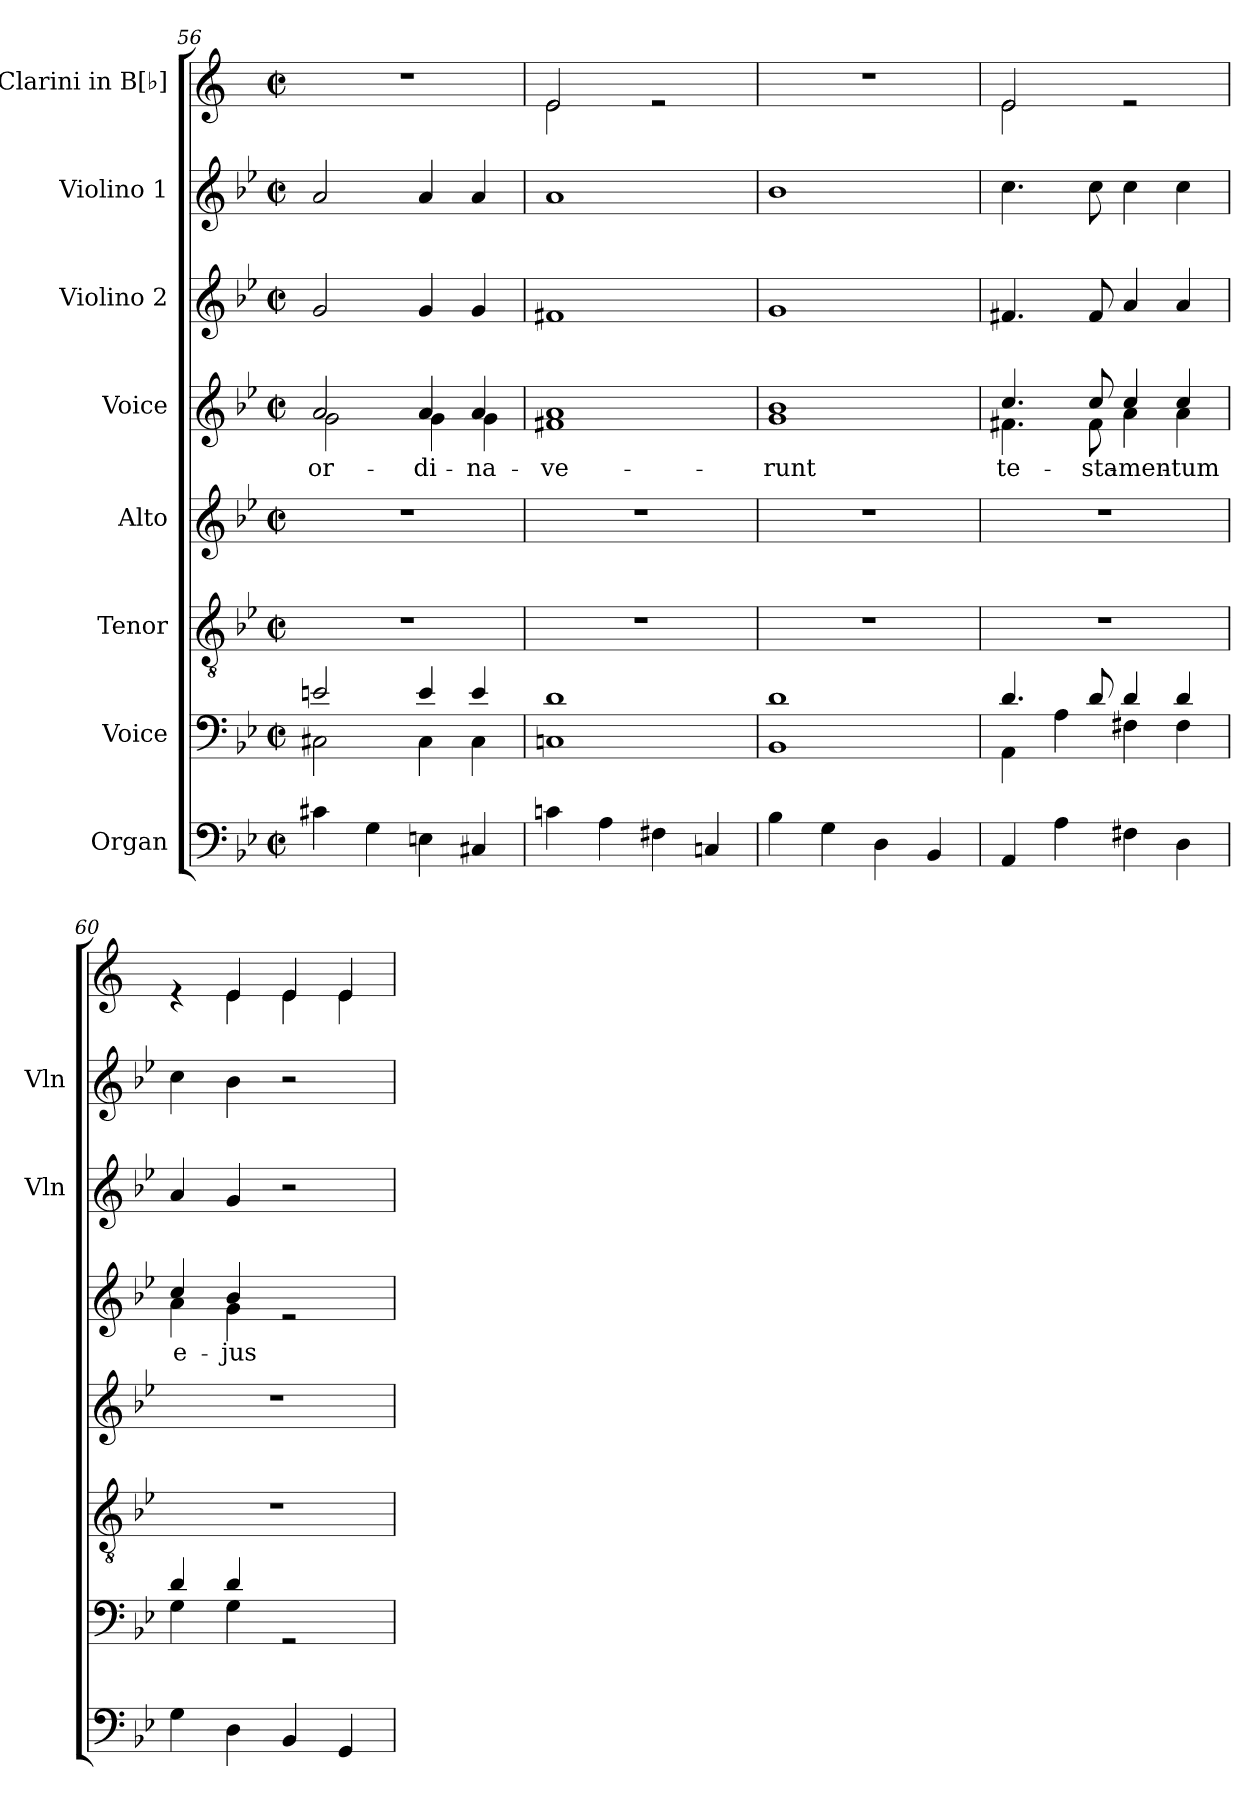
**kern	**kern	**kern	**kern	**kern	**text	**kern	**kern	**kern
*part8	*part7	*part6	*part5	*part4	*part4	*part3	*part2	*part1
*staff8	*staff7	*staff6	*staff5	*staff4	*staff4	*staff3	*staff2	*staff1
*I"Organ	*I"Voice	*I"Tenor	*I"Alto	*I"Voice	*	*I"Violino 2	*I"Violino 1	*I"Clarini in B[♭]
*	*	*	*	*	*	*I'Vln	*I'Vln	*
*clefF4	*clefF4	*clefGv2	*clefG2	*clefG2	*	*clefG2	*clefG2	*clefG2
*	*	*	*	*	*	*	*	*ITrd1c2
*k[b-e-]	*k[b-e-]	*k[b-e-]	*k[b-e-]	*k[b-e-]	*	*k[b-e-]	*k[b-e-]	*k[b-e-]
*M2/2	*M2/2	*M2/2	*M2/2	*M2/2	*	*M2/2	*M2/2	*M2/2
*met(c|)	*met(c|)	*met(c|)	*met(c|)	*met(c|)	*	*met(c|)	*met(c|)	*met(c|)
=56	=56	=56	=56	=56	=56	=56	=56	=56
*	*^	*	*	*	*	*	*	*
!	!	!	!	!	!	!LO:LY:b	!	!	!
*	*	*	*	*	*^	*	*	*	*
4c#X\	2en/	2C#X\	1r	1r	2a/	2g\	or-	2g/	2a/	1r
4G\	.	.	.	.	.	.	.	.	.	.
!	!	!	!	!	!	!	!LO:LY:b	!	!	!
4En\	4e/	4C#\	.	.	4a/	4g\	-di-	4g/	4a/	.
!	!	!	!	!	!	!	!LO:LY:b	!	!	!
4C#X/	4e/	4C#\	.	.	4a/	4g\	-na-	4g/	4a/	.
=57	=57	=57	=57	=57	=57	=57	=57	=57	=57	=57
!	!	!	!	!	!	!	!LO:LY:b	!	!	!
*	*	*	*	*	*	*	*	*	*	*^
4cn\	1d	1Cn	1r	1r	1a	1f#X	-ve-	1f#X	1a	2d/	2d\
4A\	.	.	.	.	.	.	.	.	.	.	.
4F#X\	.	.	.	.	.	.	.	.	.	2re	2ryy
4Cn/	.	.	.	.	.	.	.	.	.	.	.
*	*	*	*	*	*	*	*	*	*	*v	*v
=58	=58	=58	=58	=58	=58	=58	=58	=58	=58	=58
!	!	!	!	!	!	!	!LO:LY:b	!	!	!
4B-\	1d	1BB-	1r	1r	1b-	1g	-runt	1g	1b-	1r
4G\	.	.	.	.	.	.	.	.	.	.
4D\	.	.	.	.	.	.	.	.	.	.
4BB-/	.	.	.	.	.	.	.	.	.	.
=59	=59	=59	=59	=59	=59	=59	=59	=59	=59	=59
!	!	!	!	!	!	!	!LO:LY:b	!	!	!
*	*	*	*	*	*	*	*	*	*	*^
4AA/	4.d/	4AA\	1r	1r	4.cc/	4.f#X\	te-	4.f#X/	4.cc\	2d/	2d\
4A\	.	4A\	.	.	.	.	.	.	.	.	.
!	!	!	!	!	!	!	!LO:LY:b	!	!	!	!
.	8d/	.	.	.	8cc/	8f#\	-sta-	8f#/	8cc\	.	.
!	!	!	!	!	!	!	!LO:LY:b	!	!	!	!
4F#X\	4d/	4F#X\	.	.	4cc/	4a\	-men-	4a/	4cc\	2re	2ryy
!	!	!	!	!	!	!	!LO:LY:b	!	!	!	!
4D\	4d/	4F#\	.	.	4cc/	4a\	-tum	4a/	4cc\	.	.
!!LO:LB:g=z	!!
=60	=60	=60	=60	=60	=60	=60	=60	=60	=60	=60	=60
!	!	!	!	!	!	!	!LO:LY:b	!	!	!	!
4G\	4d/	4G\	1r	1r	4cc/	4a\	e-	4a/	4cc\	4re	4ryy
!	!	!	!	!	!	!	!LO:LY:b	!	!	!	!
4D\	4d/	4G\	.	.	4b-/	4g\	-jus	4g/	4b-\	4d/	4d\
4BB-/	2rGG	2ryy	.	.	2re	2ryy	.	2r	2r	4d/	4d\
4GG/	.	.	.	.	.	.	.	.	.	4d/	4d\
*	*v	*v	*	*	*v	*v	*	*	*	*v	*v
=	=	=	=	=	=	=	=	=
*-	*-	*-	*-	*-	*-	*-	*-	*-
